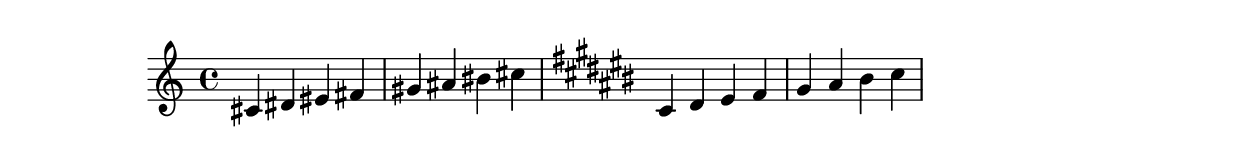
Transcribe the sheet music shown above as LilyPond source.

% lilypond --pspdfopt=TeX -dcrop fantaisie_impromptu.ly

\version "2.22.2"
\language "english"

\new Staff \relative c'' {
\clef treble
\key c \major

cs,4
ds4
es4
fs4
gs4
as4
bs4
cs4

\key cs \major

cs,4
ds4
es4
fs4
gs4
as4
bs4
cs4

}